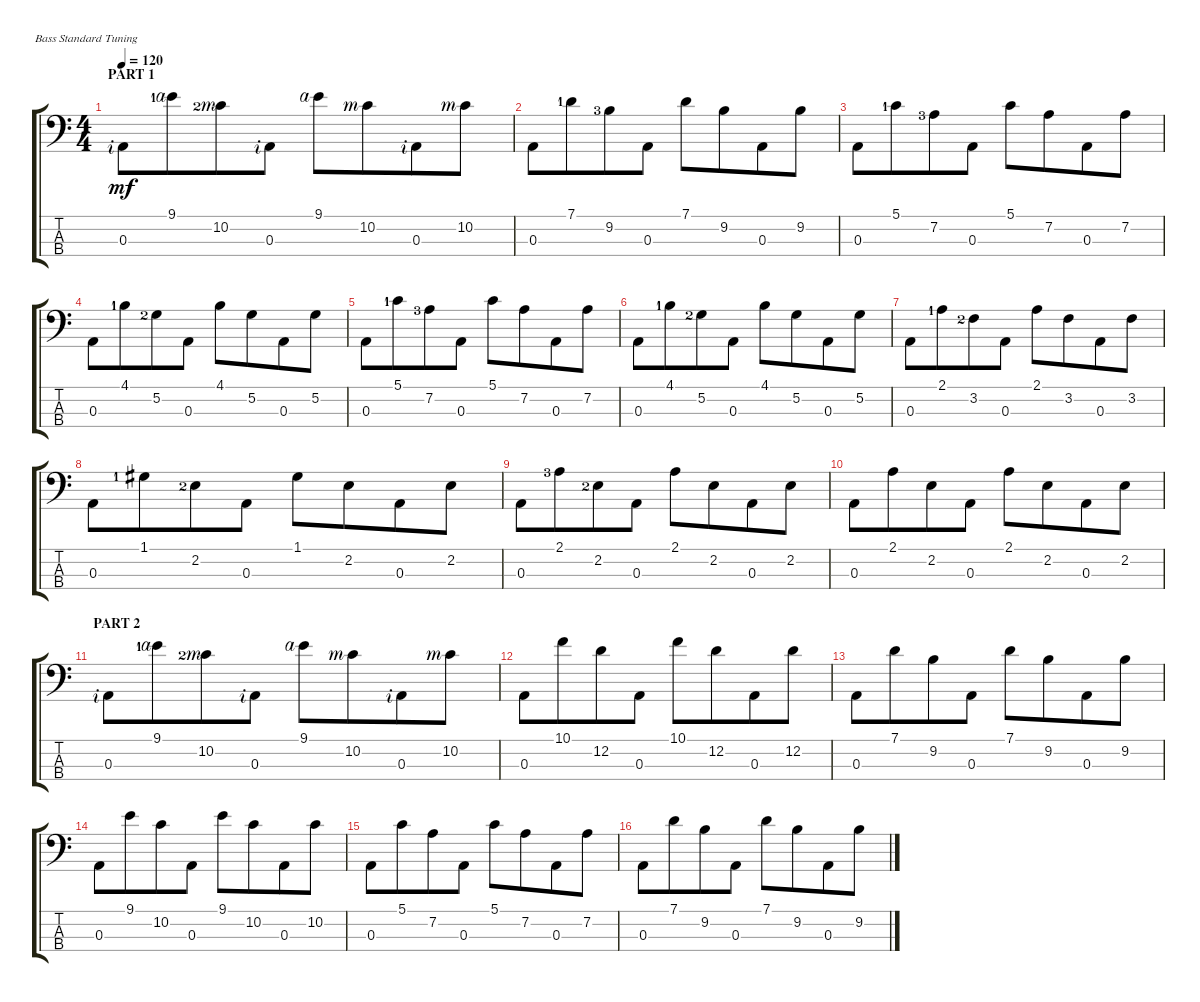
\defaultSystemsLayout 4
\bracketExtendMode groupsimilarinstruments
\singleTrackTrackNamePolicy hidden
\multiTrackTrackNamePolicy hidden
\firstSystemTrackNameOrientation horizontal
\otherSystemsTrackNameOrientation horizontal
\chordDiagramsInScore
\track ("Electric Bass" "E-Bass") {instrument electricbassfinger}
\staff {score tabs}
\tuning (G2 D2 A1 E1)
\ts (4 4)
\beaming (8 4 4)
\section ("" "PART 1")
\tempo 120
\clef f4
\ks c
0.3{rf 2}.8{dy mf instrument electricbassfinger} 9.1{lf 2 rf 4}.8 10.2{lf 3 rf 3}.8 0.3{rf 2}.8 9.1{rf 4}.8 10.2{rf 3}.8 0.3{rf 2}.8 10.2{rf 3}.8 |
0.3.8 7.1{lf 2}.8 9.2{lf 4}.8 0.3.8 7.1.8 9.2.8 0.3.8 9.2.8 |
0.3.8 5.1{lf 2}.8 7.2{lf 4}.8 0.3.8 5.1.8 7.2.8 0.3.8 7.2.8 |
0.3.8 4.1{lf 2}.8 5.2{lf 3}.8 0.3.8 4.1.8 5.2.8 0.3.8 5.2.8 |
0.3.8 5.1{lf 2}.8 7.2{lf 4}.8 0.3.8 5.1.8 7.2.8 0.3.8 7.2.8 |
0.3.8 4.1{lf 2}.8 5.2{lf 3}.8 0.3.8 4.1.8 5.2.8 0.3.8 5.2.8 |
0.3.8 2.1{lf 2}.8 3.2{lf 3}.8 0.3.8 2.1.8 3.2.8 0.3.8 3.2.8 |
0.3.8 1.1{lf 2}.8 2.2{lf 3}.8 0.3.8 1.1.8 2.2.8 0.3.8 2.2.8 |
0.3.8 2.1{lf 4}.8 2.2{lf 3}.8 0.3.8 2.1.8 2.2.8 0.3.8 2.2.8 |
0.3.8 2.1.8 2.2.8 0.3.8 2.1.8 2.2.8 0.3.8 2.2.8 |
\section ("" "PART 2")
0.3{rf 2}.8 9.1{lf 2 rf 4}.8 10.2{lf 3 rf 3}.8 0.3{rf 2}.8 9.1{rf 4}.8 10.2{rf 3}.8 0.3{rf 2}.8 10.2{rf 3}.8 |
0.3.8 10.1.8 12.2.8 0.3.8 10.1.8 12.2.8 0.3.8 12.2.8 |
0.3.8 7.1.8 9.2.8 0.3.8 7.1.8 9.2.8 0.3.8 9.2.8 |
0.3.8 9.1.8 10.2.8 0.3.8 9.1.8 10.2.8 0.3.8 10.2.8 |
0.3.8 5.1.8 7.2.8 0.3.8 5.1.8 7.2.8 0.3.8 7.2.8 |
0.3.8 7.1.8 9.2.8 0.3.8 7.1.8 9.2.8 0.3.8 9.2.8
